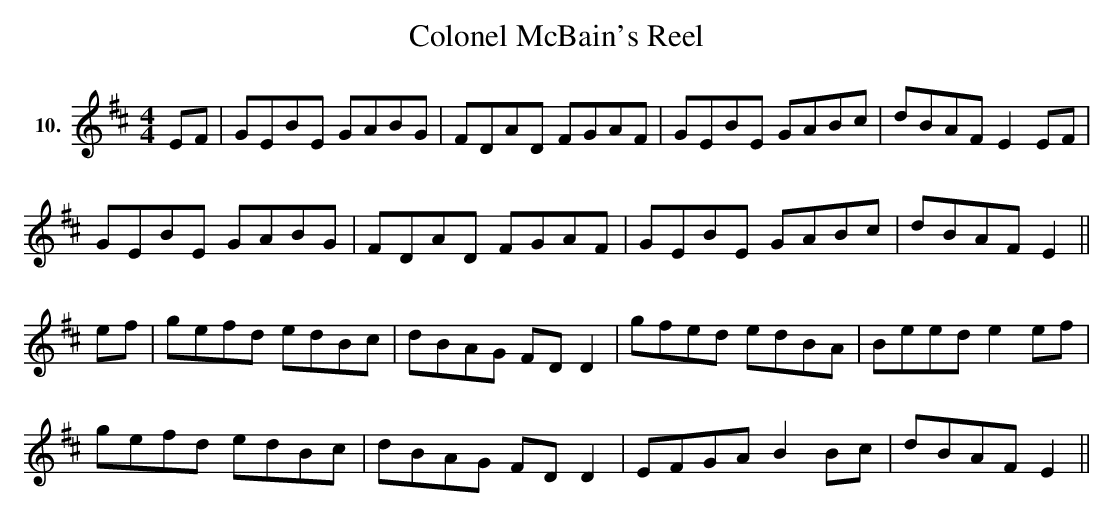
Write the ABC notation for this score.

X:1
T:Colonel McBain's Reel
M:4/4
L:1/8
K:Edor
V:1 clef=treble name="10."
[V:1] EF|GEBE GABG|FDAD FGAF|GEBE GABc|dBAF E2 EF|
GEBE GABG|FDAD FGAF|GEBE GABc|dBAF E2||
ef|gefd edBc|dBAG FD D2|gfed edBA|Beed e2 ef|
gefd edBc|dBAG FD D2|EFGA B2 Bc|dBAF E2||
